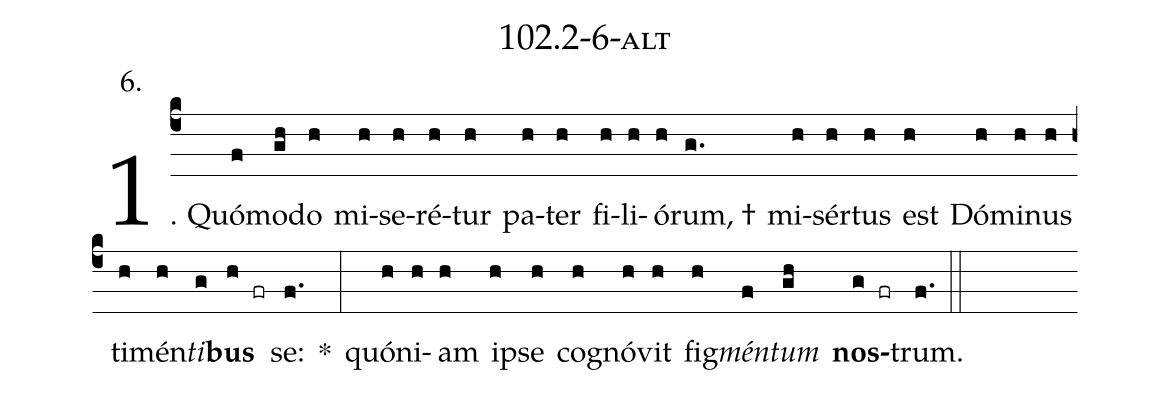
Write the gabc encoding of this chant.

name: 102.2-6-alt;
annotation: 6.;
%%
(c4)1. Quó(f)mo(gh)do(h) mi(h)se(h)ré(h)tur(h) pa(h)ter(h) fi(h)li(h)ó(h)rum, †(g.) mi(h)sér(h)tus(h) est(h) Dó(h)mi(h)nus(h) ti(h)mén(h)<i>ti</i>(g)<b>bus</b>(h fr) se:(f.) *(:) quón(h)i(h)am(h) ip(h)se(h) co(h)gnó(h)vit(h) fig(h)<i>mén</i>(f)<i>tum</i>(gh) <b>nos</b>(g fr)trum.(f.) (::)
